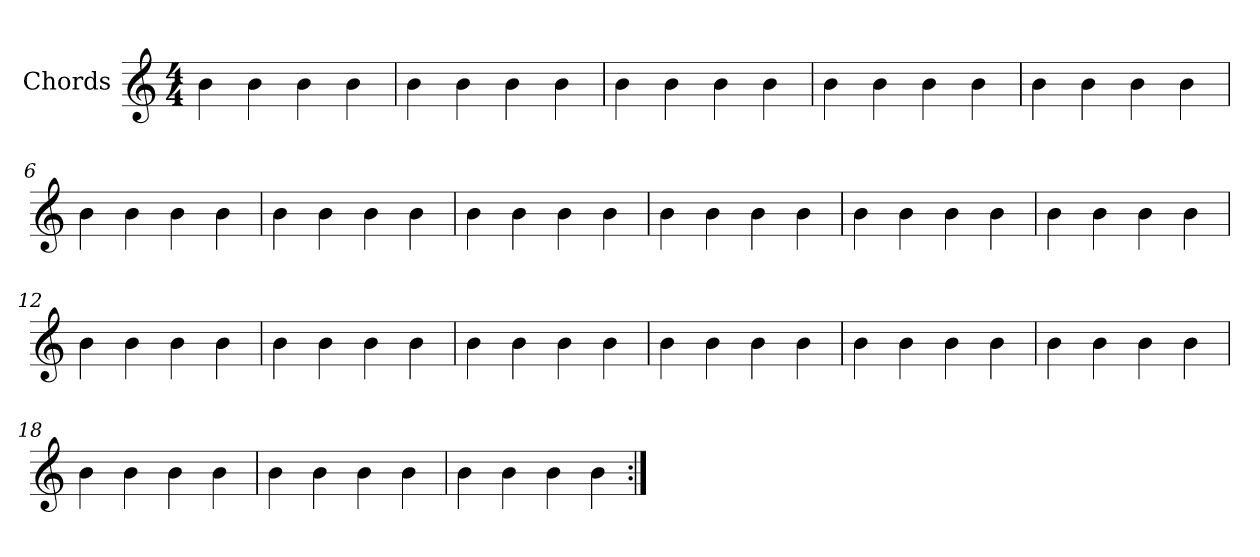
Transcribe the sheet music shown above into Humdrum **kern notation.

**kern
*part1
*staff1
*I"Chords
*clefG2
*k[]
*C:
*M4/4
=1
4b
4b
4b
4b
=2
4b
4b
4b
4b
!!LO:LB:g=z
=3
4b
4b
4b
4b
=4
4b
4b
4b
4b
!!LO:LB:g=z
=5
4b
4b
4b
4b
=6
4b
4b
4b
4b
!!LO:LB:g=z
=7
4b
4b
4b
4b
=8
4b
4b
4b
4b
!!LO:LB:g=z
=9
4b
4b
4b
4b
=10
4b
4b
4b
4b
!!LO:LB:g=z
=11
4b
4b
4b
4b
=12
4b
4b
4b
4b
!!LO:LB:g=z
=13
4b
4b
4b
4b
=14
4b
4b
4b
4b
!!LO:LB:g=z
=15
4b
4b
4b
4b
=16
4b
4b
4b
4b
!!LO:LB:g=z
=17
4b
4b
4b
4b
=18
4b
4b
4b
4b
!!LO:LB:g=z
=19
4b
4b
4b
4b
=20
4b
4b
4b
4b
=:|!
*-
